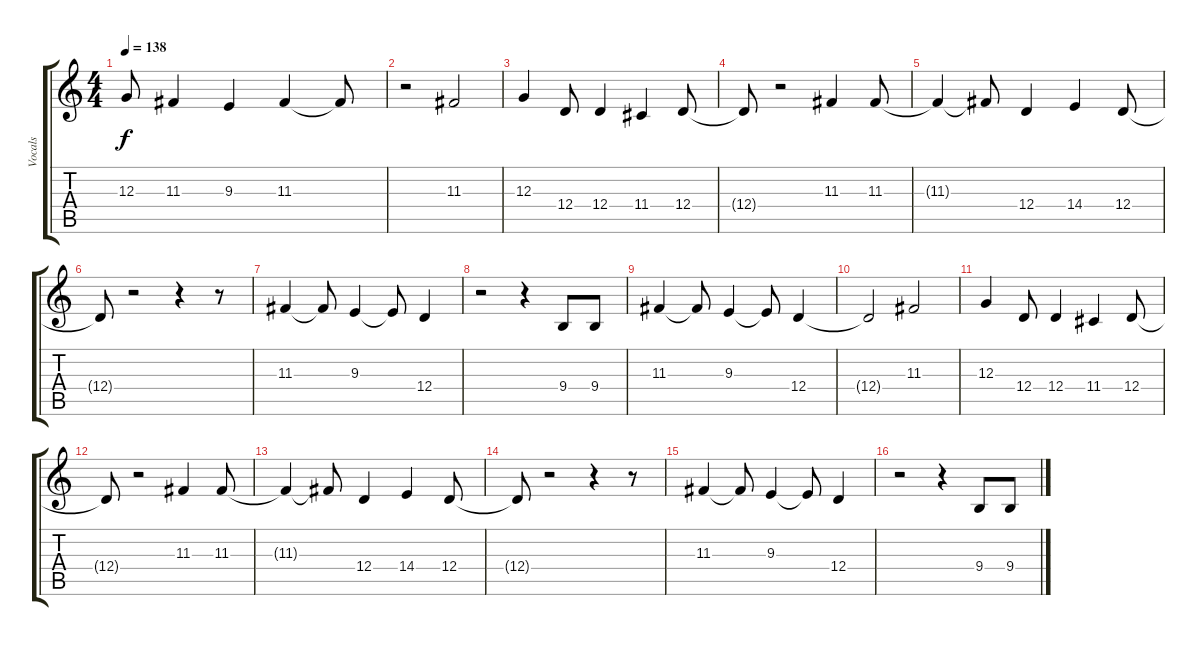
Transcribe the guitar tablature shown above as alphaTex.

\track ("Vocals" "Vocals") {instrument lead6voice}
\staff {score tabs}
\tuning (E4 B3 G3 D3 A2 E2) {hide}
\ts (4 4)
\tempo 138
\clef g2
\ks c
12.3{t}.8{dy f} 11.3.4 9.3.4 11.3.4 11.3{t}.8 |
r.2 11.3.2 |
12.3.4 12.4.8 12.4.4 11.4.4 12.4.8 |
12.4{t}.8 r.2 11.3.4 11.3.8 |
11.3{t}.4 11.3{t}.8 12.4.4 14.4.4 12.4.8 |
12.4{t}.8 r.2 r.4 r.8 |
11.3.4 11.3{t}.8 9.3.4 9.3{t}.8 12.4.4 |
r.2 r.4 9.4.8 9.4.8 |
11.3.4 11.3{t}.8 9.3.4 9.3{t}.8 12.4.4 |
12.4{t}.2 11.3.2 |
12.3.4 12.4.8 12.4.4 11.4.4 12.4.8 |
12.4{t}.8 r.2 11.3.4 11.3.8 |
11.3{t}.4 11.3{t}.8 12.4.4 14.4.4 12.4.8 |
12.4{t}.8 r.2 r.4 r.8 |
11.3.4 11.3{t}.8 9.3.4 9.3{t}.8 12.4.4 |
r.2 r.4 9.4.8 9.4.8
